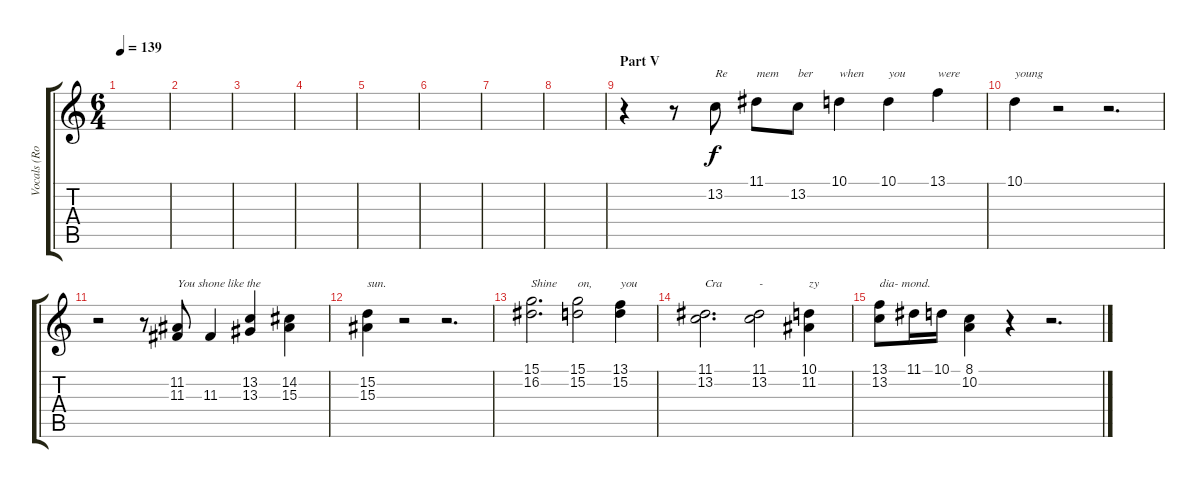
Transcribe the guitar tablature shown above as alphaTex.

\track ("Vocals (Roger Waters)" "Vocals (Ro") {instrument voiceoohs}
\staff {score tabs}
\tuning (E4 B3 G3 D3 A2 E2) {hide}
\ts (6 4)
\tempo 139
\clef g2
\ks c
|
|
|
|
|
|
|
|
\section ("" "Part V")
r.4 r.8 13.2.8{txt "Re"} 11.1.8{txt "mem"} 13.2.8{txt "ber"} 10.1.4{txt "when"} 10.1.4{txt "you"} 13.1.4{txt "were"} |
10.1.4{txt "young"} r.2 r.2{d} |
r.2 r.8 (11.2 11.3).8{txt "You shone like the"} 11.3.4 (13.2 13.3).4 (14.2 15.3).4 |
(15.2 15.3).4{txt "sun."} r.2 r.2{d} |
(15.1 16.2).2{d txt "Shine"} (15.1 15.2).2{txt "on,"} (13.1 15.2).4{txt "you"} |
(11.1 13.2).2{d txt "Cra"} (11.1 13.2).2{txt "-"} (10.1 11.2).4{txt "zy"} |
(13.1 13.2).8{txt "dia- mond."} 11.1.16 10.1.16 (8.1 10.2).4 r.4 r.2{d}
